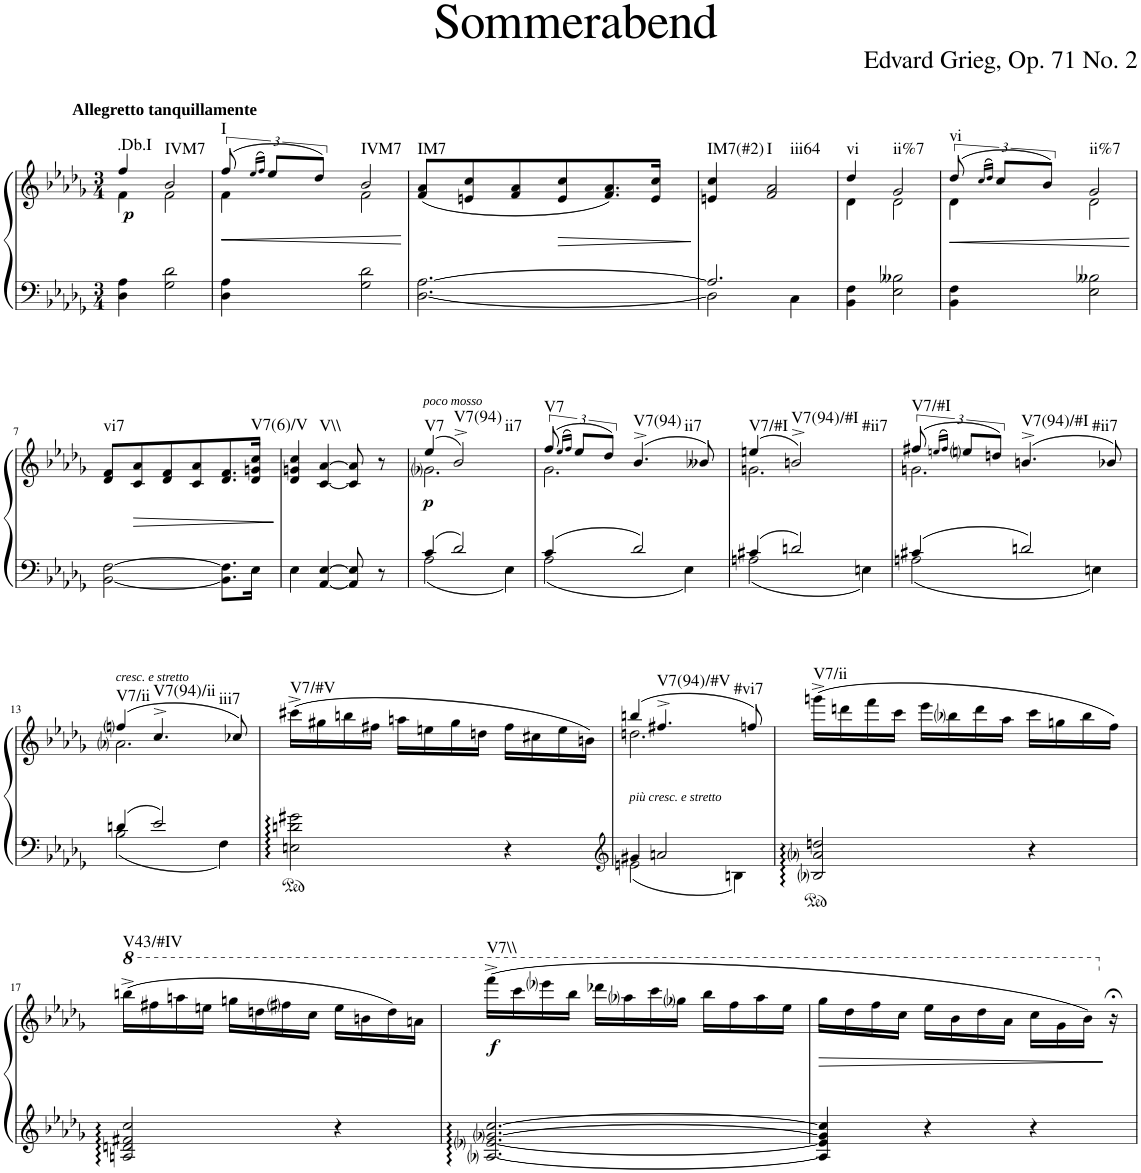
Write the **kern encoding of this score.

**kern	**kern	**dynam	**harte
*part1	*part1	*part1	*part1
*staff2	*staff1	*staff1/2	*
*I"Midi_1	*	*	*
*clefF4	*clefG2	*	*
*k[b-e-a-d-g-]	*k[b-e-a-d-g-]	*	*
*D-:	*D-:	*	*
*M3/4	*M3/4	*	*
=1	=1	=1	=1
*	*^	*	*
!	!LO:TX:a:B:t=Allegretto tanquillamente	!	!	!
!	!	!	!LO:DY:b	!LO:H:kt=.Db.I
4D-\ 4A-\	4ff/	4f\	p	N
!	!	!	!	!LO:H:kt=IVM7
2G-\ 2d-\	2b-/	2f\	.	N
=2	=2	=2	=2	=2
!	!	!	!LO:HP:b	!LO:H:kt=I
4D-\ 4A-\	(12ff/	4f\	<	N
.	(16qee-/LL	.	.	.
.	16qff/JJ)	.	.	.
.	12ee-/L	.	.	.
.	12dd-/J)	.	.	.
!	!	!	!	!LO:H:kt=IVM7
2G-\ 2d-\	2b-/	2f\	.	N
*	*v	*v	*	*
.	.	[	.
=3	=3	=3	=3
!	!	!	!LO:H:kt=IM7
[2.D-\ [2.A-\	(8f/ 8a-/L	.	N
.	8en/ 8cc/	.	.
.	8f/ 8a-/	.	.
!	!	!LO:HP:b	!
.	8e/ 8cc/	>	.
.	8.f/ 8.a-/)	.	.
.	16e/ 16cc/Jk	.	.
.	.	]	.
=4	=4	=4	=4
*^	*	*	*
!	!	!	!	!LO:H:kt=IM7(#2)
2.A-/]	2D-\]	4en/ 4cc/	.	N
!	!	!	!	!LO:H:n=1:kt=I
!	!	!	!	!LO:H:n=2:kt=iii64
.	.	2f/ 2a-/	.	N N
.	4C\	.	.	.
=5	=5	=5	=5	=5
*	*	*^	*	*
!	!	!	!	!	!LO:H:kt=vi
*v	*v	*	*	*	*
4BB-\ 4F\	4dd-/	4d-\	.	N
!	!	!	!	!LO:H:kt=ii%7
2E-\ 2B--X\	2g-/	2d-\	.	N
=6	=6	=6	=6	=6
!	!	!	!LO:HP:b	!LO:H:kt=vi
4BB-\ 4F\	(12dd-/	4d-\	<	N
.	(16qcc/LL	.	.	.
.	16qdd-/JJ)	.	.	.
.	12cc/L	.	.	.
.	12b-/J)	.	.	.
!	!	!	!	!LO:H:kt=ii%7
2E-\ 2B--X\	2g-/	2d-\	.	N
*	*v	*v	*	*
.	.	[	.
!!LO:LB:g=z
=7	=7	=7	=7
!	!	!	!LO:H:kt=vi7
[2BB-\ [2F\	8d-/ 8f/L	.	N
!	!	!LO:HP:b	!
.	8c/ 8a-/	>	.
.	8d-/ 8f/	.	.
.	8c/ 8a-/	.	.
8.BB-\] 8.F\]L	8.d-/ 8.f/	.	.
!	!	!	!LO:H:kt=V7(6)/V
16E-\Jk	16d-/ 16gn/ 16cc/Jk	.	N
.	.	]	.
=8	=8	=8	=8
4E-\	4d-/ 4gn/ 4cc/	.	.
!	!	!	!LO:H:kt=V\\
[4AA-/ [4E-/	[4c/ [4a-/	.	N
8AA-/] 8E-/]	8c/] 8a-/]	.	.
8r	8r	.	.
=9	=9	=9	=9
*^	*^	*	*
!	!	!LO:TX:a:i:t=poco mosso	!	!	!
!	!	!	!	!LO:DY:b	!LO:H:kt=V7
4c/	2A-\	(4ee-/	2.g-i\	p	N
!	!	!	!	!	!LO:H:n=1:kt=V7(94)
!	!	!	!	!	!LO:H:n=2:kt=ii7
2d-/	.	2b-^/)	.	.	N N
.	4E-\	.	.	.	.
=10	=10	=10	=10	=10	=10
!	!	!	!	!	!LO:H:kt=V7
4c/	2A-\	(12ff/	2.g-\	.	N
.	.	(16qee-/LL	.	.	.
.	.	16qff/JJ)	.	.	.
.	.	12ee-/L	.	.	.
.	.	12dd-/J)	.	.	.
!	!	!	!	!	!LO:H:n=1:kt=V7(94)
!	!	!	!	!	!LO:H:n=2:kt=ii7
2d-/	.	(4.b-^/	.	.	N N
.	4E-\	.	.	.	.
.	.	8b--X/)	.	.	.
=11	=11	=11	=11	=11	=11
!	!	!	!	!	!LO:H:kt=V7/#I
4c#X/	2An\	(4een/	2.gn\	.	N
!	!	!	!	!	!LO:H:n=1:kt=V7(94)/#I
!	!	!	!	!	!LO:H:n=2:kt=#ii7
2dn/	.	2bn^/)	.	.	N N
.	4En\	.	.	.	.
=12	=12	=12	=12	=12	=12
!	!	!	!	!	!LO:H:kt=V7/#I
4c#X/	2An\	(12ff#X/	2.gn\	.	N
.	.	(16qeen/LL	.	.	.
.	.	16qff#/JJ)	.	.	.
.	.	12eeni/L	.	.	.
.	.	12ddn/J)	.	.	.
!	!	!	!	!	!LO:H:n=1:kt=V7(94)/#I
!	!	!	!	!	!LO:H:n=2:kt=#ii7
2dn/	.	(4.bn^/	.	.	N N
.	4En\	.	.	.	.
.	.	8b-X/)	.	.	.
!!LO:LB:g=z	!!
=13	=13	=13	=13	=13	=13
!	!	!LO:TX:a:i:t=cresc. e stretto	!	!	!LO:H:kt=V7/ii
4dn/	2B-\	(4ffni/	2.a-i\	.	N
!	!	!	!	!	!LO:H:n=1:kt=V7(94)/ii
!	!	!	!	!	!LO:H:n=2:kt=iii7
2e-/	.	4.cc^/	.	.	N N
.	4F\	.	.	.	.
.	.	8cc-X/)	.	.	.
*v	*v	*	*	*	*
*	*v	*v	*	*
=14	=14	=14	=14
!	!	!	!LO:H:kt=V7/#V
2En\ 2dn\ 2g#X\	(16ccc#X^\LL	.	N
.	16gg#X\	.	.
.	16bbn\	.	.
.	16ff#X\JJ	.	.
.	16aan\LL	.	.
.	16een\	.	.
.	16gg#\	.	.
.	16ddn\JJ	.	.
4r	16ff#\LL	.	.
.	16cc#X\	.	.
.	16ee\	.	.
.	16bn\JJ)	.	.
=15	=15	=15	=15
*clefG2	*	*	*
*^	*^	*	*
!	!	!LO:TX:b:i:t=più cresc. e stretto	!	!	!
4g#X/	2en\	(4bbn/	2.ddn\	.	.
!	!	!	!	!	!LO:H:n=1:kt=V7(94)/#V
!	!	!	!	!	!LO:H:n=2:kt=#vi7
2an/	.	4.ff#X^/	.	.	N N
.	4Bn\	.	.	.	.
.	.	8ffn/)	.	.	.
*v	*v	*	*	*	*
*	*v	*v	*	*
=16	=16	=16	=16
!	!	!	!LO:H:kt=V7/ii
2B-i/ 2a-i/ 2ddn/	(16gggn^\LL	.	N
.	16dddn\	.	.
.	16fff\	.	.
.	16ccc\JJ	.	.
.	16eee-\LL	.	.
.	16bb-i\	.	.
.	16ddd\	.	.
.	16aa-\JJ	.	.
4r	16ccc\LL	.	.
.	16ggn\	.	.
.	16bb-\	.	.
.	16ff\JJ)	.	.
!!LO:LB:g=z
=17	=17	=17	=17
*	*8va	*	*
!	!	!	!LO:H:kt=V43/#IV
2An/ 2dn/ 2f#X/ 2cc/	(16bbbn^\LL	.	N
.	16fff#X\	.	.
.	16aaan\	.	.
.	16eeen\JJ	.	.
.	16gggn\LL	.	.
.	16dddn\	.	.
.	16fff#i\	.	.
.	16ccc\JJ	.	.
4r	16eee\LL	.	.
.	16bbn\	.	.
.	16ddd\)	.	.
.	16aan\JJ	.	.
=18	=18	=18	=18
!	!	!LO:DY:b	!LO:H:kt=V7\\
[2.A-i/ [2.e-i/ [2.g-i/ [2.cc/	(16ffff^\LL	f	N
.	16cccc\	.	.
.	16eeee-i\	.	.
.	16bbb-\JJ	.	.
.	16dddd-X\LL	.	.
.	16aaa-i\	.	.
.	16cccc\	.	.
.	16ggg-i\JJ	.	.
.	16bbb-\LL	.	.
.	16fff\	.	.
.	16aaa-\	.	.
.	16eee-\JJ	.	.
=19	=19	=19	=19
!	!	!LO:HP:b	!
4A-/] 4e-/] 4g-/] 4cc/]	16ggg-\LL	>	.
.	16ddd-\	.	.
.	16fff\	.	.
.	16ccc\JJ	.	.
4r	16eee-\LL	.	.
.	16bb-\	.	.
.	16ddd-\	.	.
.	16aa-\JJ	.	.
4r	16ccc\LL	.	.
.	16gg-\	.	.
.	16bb-\JJ)	.	.
*	*X8va	*	*
.	16r;<	]	.
=	=	=	=
*-	*-	*-	*-
